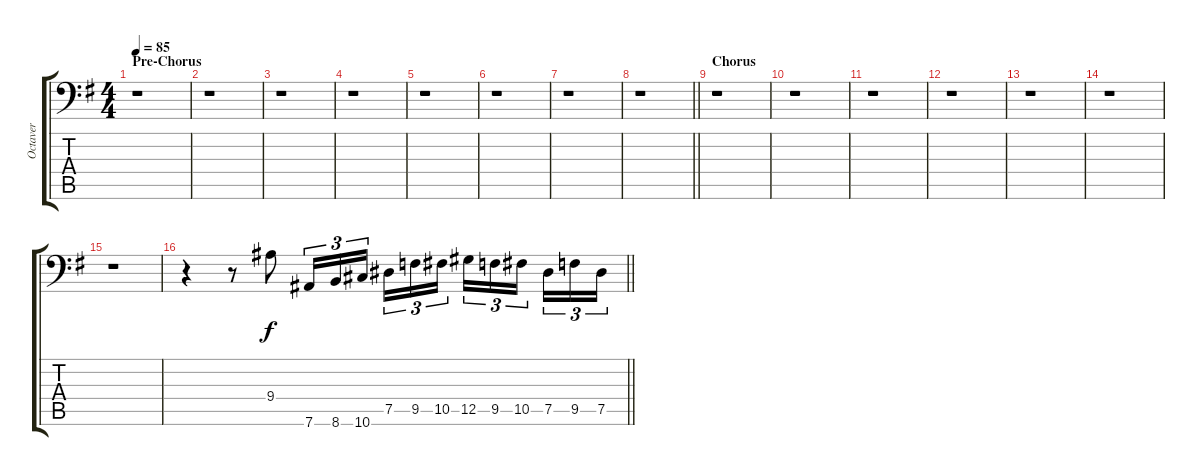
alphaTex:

\track ("Octaver" "Octaver") {instrument distortionguitar}
\staff {score tabs}
\tuning (Eb3 Bb2 Gb2 Db2 Ab1 Eb1) {hide}
\ts (4 4)
\section ("" "Pre-Chorus")
\tempo 85
\clef f4
\ks g
r.1{dy fff} |
r.1 |
r.1 |
r.1 |
r.1 |
r.1 |
r.1 |
\barLineRight lightlight
r.1 |
\section ("" "Chorus")
r.1 |
r.1 |
r.1 |
r.1 |
r.1 |
r.1 |
r.1 |
\barLineRight lightlight
r.4{volume 6} r.8 9.4.8{dy f} 7.6.16{tu (3 2)} 8.6.16{tu (3 2)} 10.6.16{tu (3 2) beam splitsecondary} 7.5.16{tu (3 2)} 9.5.16{tu (3 2)} 10.5.16{tu (3 2)} 12.5.16{tu (3 2)} 9.5.16{tu (3 2)} 10.5.16{tu (3 2) beam splitsecondary} 7.5.16{tu (3 2)} 9.5.16{tu (3 2)} 7.5.16{tu (3 2)}
